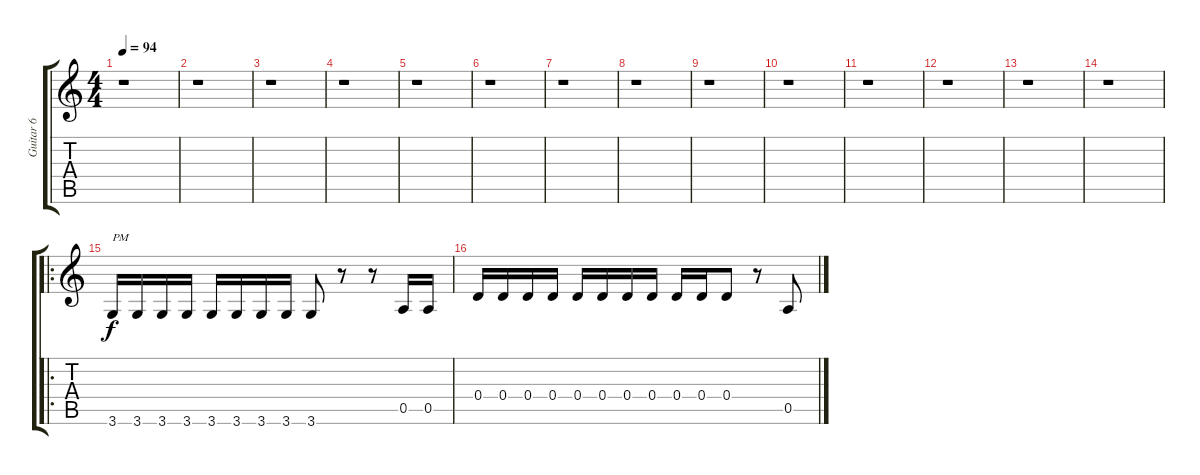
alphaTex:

\track ("Guitar 6" "Guitar 6") {instrument distortionguitar}
\staff {score tabs}
\tuning (E4 B3 G3 D3 A2 E2) {hide}
\ts (4 4)
\tempo 94
\clef g2
\ks c
r.1{dy f} |
r.1 |
r.1 |
r.1 |
r.1 |
r.1 |
r.1 |
r.1 |
r.1 |
r.1 |
r.1 |
r.1 |
r.1 |
r.1 |
\ro
3.6.16{txt "PM" instrument electricguitarmuted} 3.6.16 3.6.16 3.6.16 3.6.16 3.6.16 3.6.16 3.6.16 3.6.8 r.8 r.8 0.5.16 0.5.16 |
0.4.16 0.4.16 0.4.16 0.4.16 0.4.16 0.4.16 0.4.16 0.4.16 0.4.16 0.4.16 0.4.8 r.8 0.5.8
